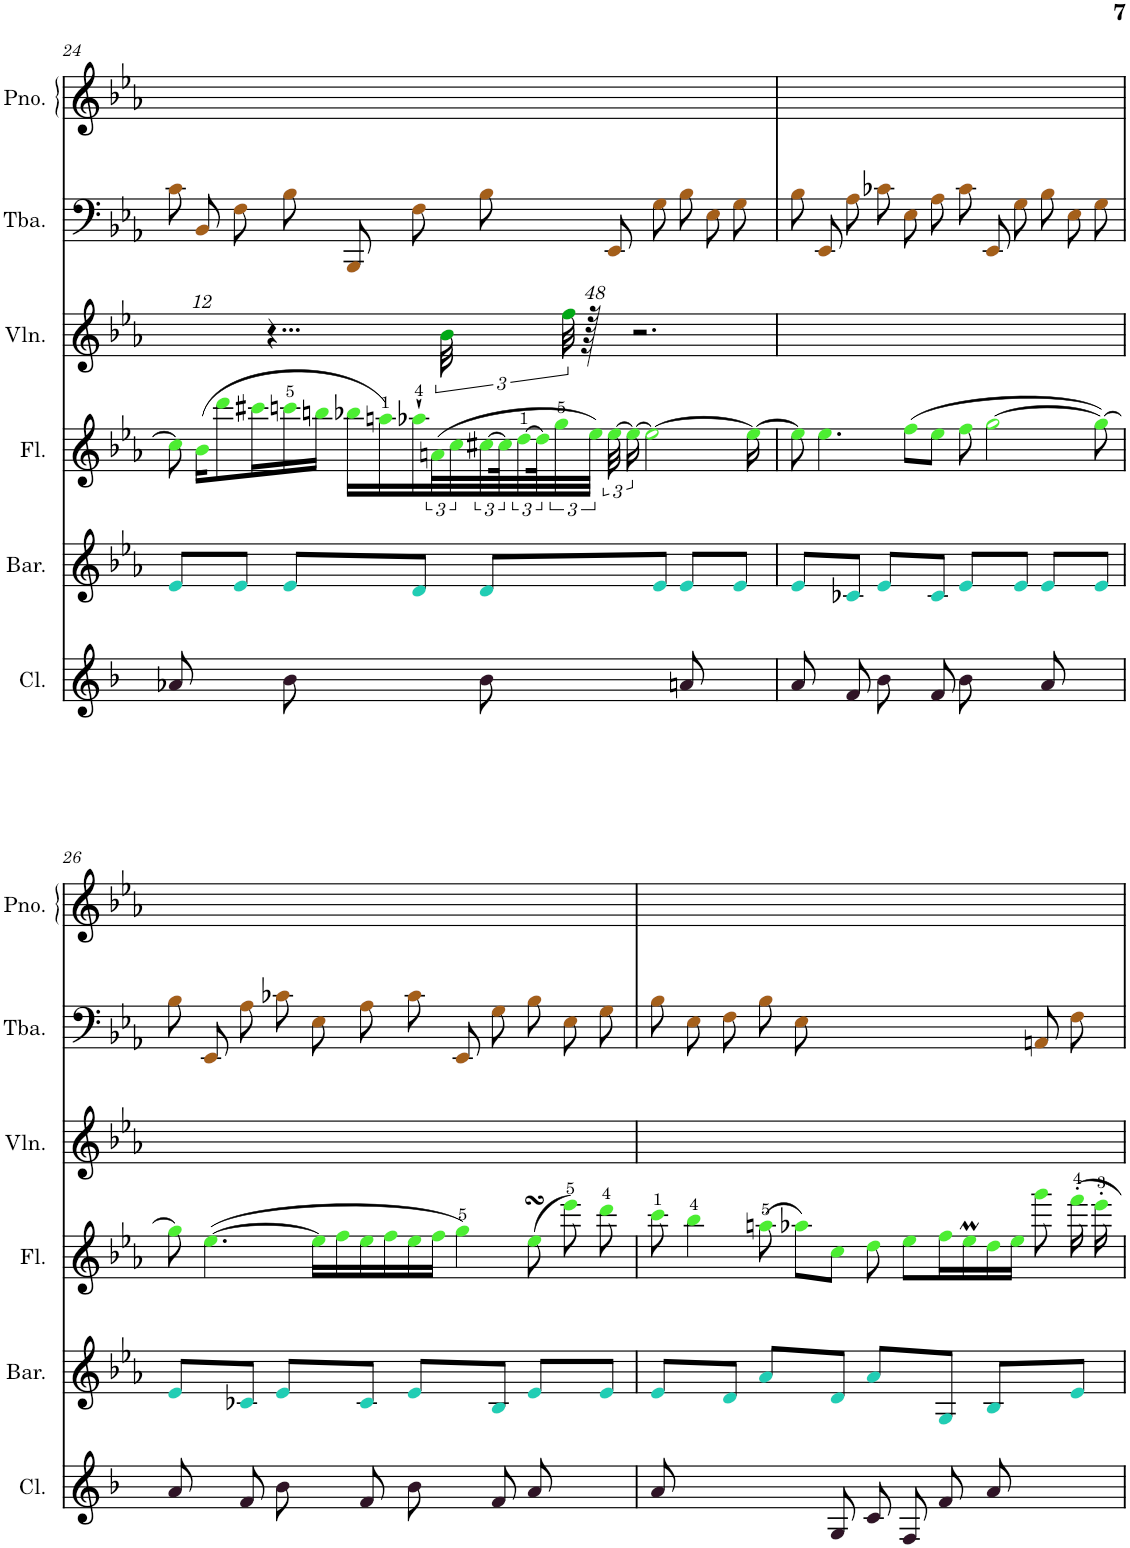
**kern	**kern	**kern	**kern	**kern	**kern
*part6	*part5	*part4	*part3	*part2	*part1
*staff6	*staff5	*staff4	*staff3	*staff2	*staff1
*I"Clarinet	*I"Baritone	*I"Flute	*I"Violin	*I"Tuba	*I"Piano
*I'Cl.	*I'Bar.	*I'Fl.	*I'Vln.	*I'Tba.	*I'Pno.
!!LO:PB:g=z
*clefG2	*clefG2	*clefG2	*clefG2	*clefF4	*clefG2
*Trd1c2	*	*	*	*	*
*k[b-]	*k[b-e-a-]	*k[b-e-a-]	*k[b-e-a-]	*k[b-e-a-]	*k[b-e-a-]
*M12/8	*M12/8	*M12/8	*M12/8	*M12/8	*M12/8
=24	=24	=24	=24	=24	=24
8a-Xi/	8e-j/L	8ccZ\]	8ryy	8cV\L	8ryy
4ryy	8ryy	(16b-Z\KL	12%7ryy	8BB-V\	1ryy
.	.	8dddZ\	.	.	.
.	8e-j/J	.	.	8FV\J	.
.	.	16ccc#XZ\L	.	.	.
8b-i\	8e-j/L	16cccnZ\	.	8B-V\L	.
.	.	16bbnZ\JJ	.	.	.
4ryy	8ryy	16bb-XZ\LL	.	8BBB-V\	.
.	.	16aanZ\)	.	.	.
.	8dj/J	16aa-X`Z\	.	8FV\J	.
.	.	(48anZ\L	.	.	.
!	!	!	!LO:N:vis=4...	!	!
.	.	48ryy	96%35r	.	.
.	.	48ccZ\	.	.	.
8b-i\	8dj/L	[32cc#XZ\	.	8B-V\L	.
.	.	[32ddZ\	.	.	.
.	.	48ggZ\	.	.	.
.	.	48ryy	.	.	.
.	.	48ee-Z\JJJ)	.	.	.
4ryy	8ryy	[16ee-Z\	.	8EE-V\	.
.	.	2ee-Z\_	.	.	.
.	8e-j/J	.	.	8GV\J	.
.	.	.	48b-N\	.	.
.	.	.	12ryy	.	.
8ani/	8e-j/L	.	.	8B-V\L	4.ryy
!	!	!	!LO:N:vis=32.	!	!
.	.	.	72ryy	.	.
.	.	.	[144ffN\	.	.
!	!	!	!LO:N:vis=128	!	!
.	.	.	72r	.	.
.	.	.	72ffN\]	.	.
.	.	.	48%31ryy	.	.
4ryy	8ryy	.	.	8E-V\	.
.	8e-j/J	.	.	8GV\J	.
.	.	16ee-Z\_	.	.	.
4608%4441ryy	4608%4441ryy	4608%4441ryy	.	4608%4441ryy	4608%4441ryy
!	!	!	!LO:N:vis=2.	!	!
.	.	.	4608%2729r	.	.
=25	=25	=25	=25	=25	=25
8ai/	8e-j/L	8ee-Z\]	1.ryy	8B-V\L	1.ryy
8ryy	8ryy	4.ee-Z\	.	8EE-V\	.
8fi/	8c-Xj/J	.	.	8A-V\J	.
8b-i\	8e-j/L	.	.	8c-XV\L	.
8ryy	8ryy	(8ffZ\L	.	8E-V\	.
8fi/	8c-j/J	8ee-Z\J	.	8A-V\J	.
8b-i\	8e-j/L	8ffZ\	.	8c-V\L	.
4ryy	8ryy	[2ggZ\	.	8EE-V\	.
.	8e-j/J	.	.	8GV\J	.
8ai/	8e-j/L	.	.	8B-V\L	.
4ryy	8ryy	.	.	8E-V\	.
.	8e-j/J	8ggZ\_)	.	8GV\J	.
!!LO:LB:g=z
=26	=26	=26	=26	=26	=26
8ai/	8e-j/L	8ggZ\]	8ryy	8B-V\L	8ryy
8ryy	8ryy	([4.ee-Z\	1ryy	8EE-V\	1ryy
8fi/	8c-Xj/J	.	.	8A-V\J	.
8b-i\	8e-j/L	.	.	8c-XV\L	.
8ryy	8ryy	16ee-Z\LL]	.	8E-V\	.
.	.	16ffZ\	.	.	.
8fi/	8c-j/J	16ee-Z\	.	8A-V\J	.
.	.	16ffZ\	.	.	.
8b-i\	8e-j/L	16ee-Z\	.	8c-V\L	.
.	.	16ffZ\JJ	.	.	.
8ryy	8ryy	4ggZ\)	.	8EE-V\	.
8fi/	8B-j/J	.	.	8GV\J	.
8ai/	8e-j/L	(8ee->Z\	4.ryy	8B-V\L	4.ryy
4ryy	8ryy	8eee-Z\)	.	8E-V\	.
.	8e-j/J	8dddZ\	.	8GV\J	.
=27	=27	=27	=27	=27	=27
8ai/	8e-j/L	8cccZ\	1.ryy	8B-V\L	1.ryy
2ryy	8ryy	4bb-Z\	.	8E-V\	.
.	8dj/J	.	.	8FV\J	.
.	8a-j/L	(8aanZ\	.	8B-V\L	.
.	8ryy	8aa-XZ\L)	.	8E-V\J	.
8Gi/	8dj/J	8ccZ\J	.	2ryy	.
8ci/L	8a-j/L	8ddZ\	.	.	.
8Fi/	8ryy	8ee-Z\L	.	.	.
8fi/J	8Gj/J	16ffZ\L	.	.	.
.	.	16ee->Z\	.	.	.
8ai/	8B-j/L	16ddZ\	.	8ryy	.
.	.	16ee-Z\JJ	.	.	.
4ryy	8ryy	8gggZ\	.	8AAnV/L	.
.	8e-j/J	16fff'Z\	.	8FV/J	.
.	.	16eee-'Z\	.	.	.
=	=	=	=	=	=
*-	*-	*-	*-	*-	*-
